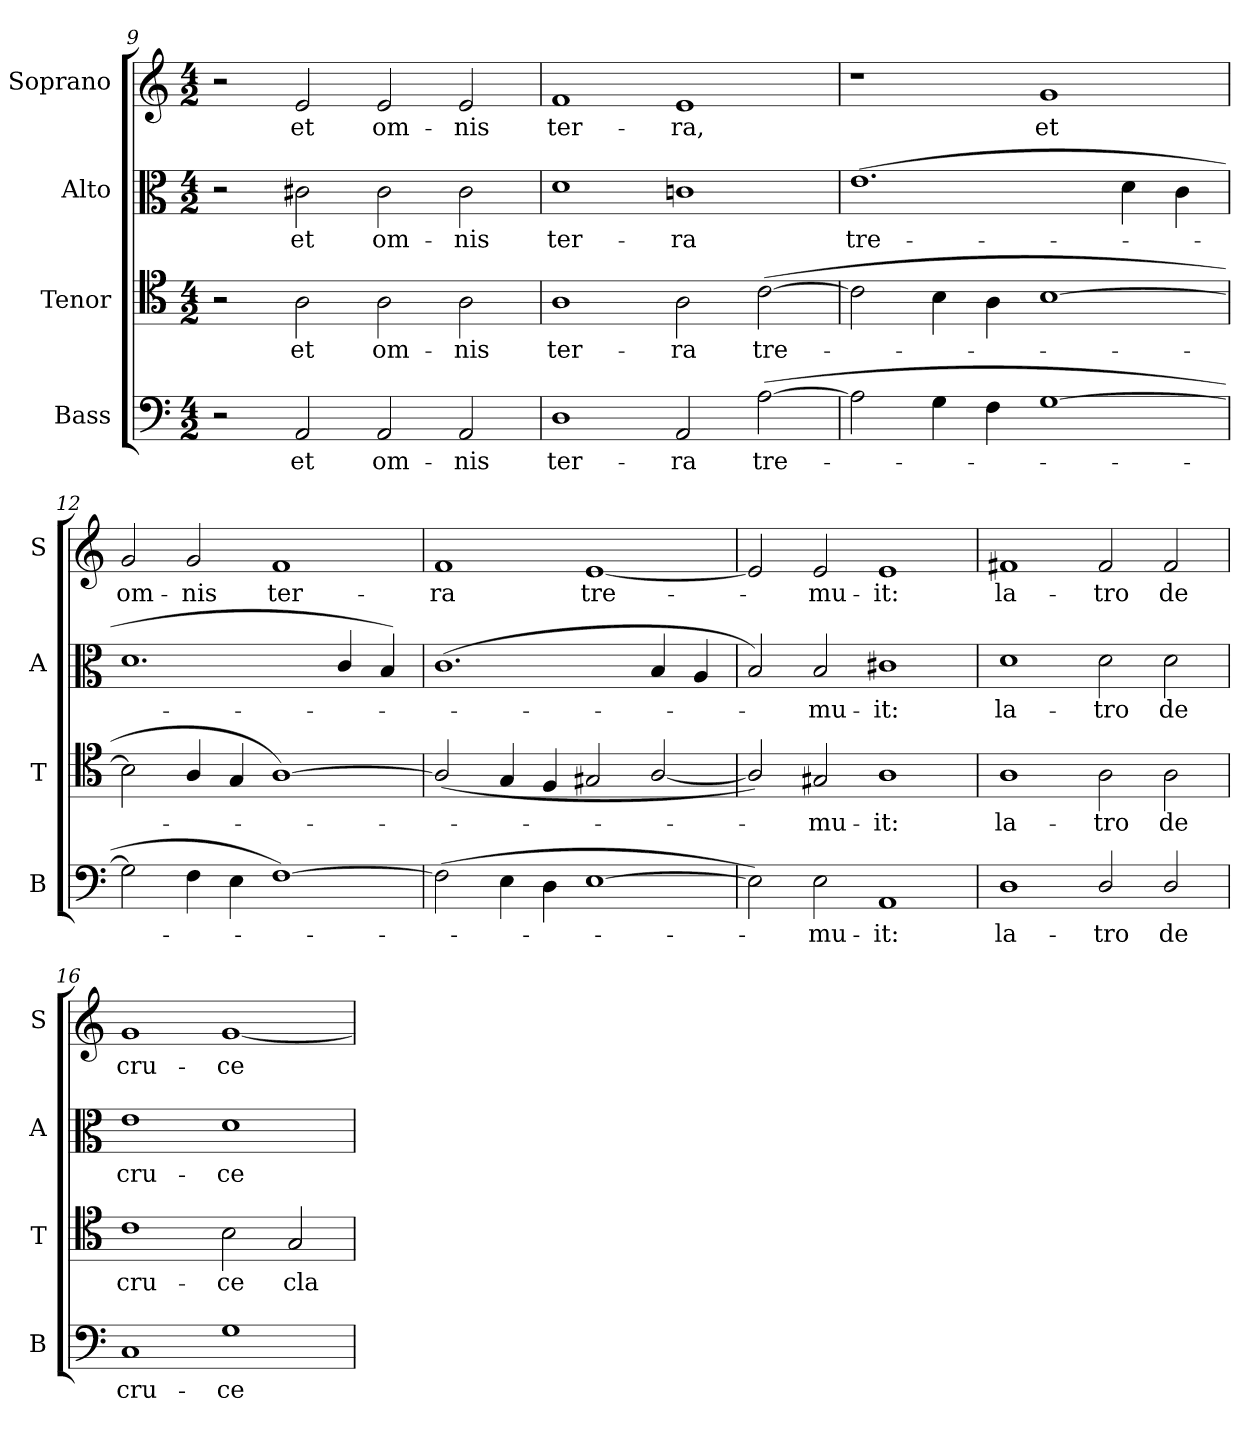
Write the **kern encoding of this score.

**kern	**text	**kern	**text	**kern	**text	**kern	**text
*part4	*part4	*part3	*part3	*part2	*part2	*part1	*part1
*staff4	*staff4	*staff3	*staff3	*staff2	*staff2	*staff1	*staff1
*I"Bass	*	*I"Tenor	*	*I"Alto	*	*I"Soprano	*
*I'B	*	*I'T	*	*I'A	*	*I'S	*
!!LO:LB:g=z
*clefF4	*	*clefC4	*	*clefC3	*	*clefG2	*
*k[]	*	*k[]	*	*k[]	*	*k[]	*
*C:	*	*C:	*	*C:	*	*C:	*
*M4/2	*	*M4/2	*	*M4/2	*	*M4/2	*
=9	=9	=9	=9	=9	=9	=9	=9
2r	.	2r	.	2r	.	2r	.
!	!LO:LY:b	!	!LO:LY:b	!	!LO:LY:b	!	!LO:LY:b
2AA	et	2A	et	2c#X	et	2e	et
!	!LO:LY:b	!	!LO:LY:b	!	!LO:LY:b	!	!LO:LY:b
2AA	om-	2A	om-	2c#	om-	2e	om-
!	!LO:LY:b	!	!LO:LY:b	!	!LO:LY:b	!	!LO:LY:b
2AA	-nis	2A	-nis	2c#	-nis	2e	-nis
=10	=10	=10	=10	=10	=10	=10	=10
!	!LO:LY:b	!	!LO:LY:b	!	!LO:LY:b	!	!LO:LY:b
1D	ter-	1A	ter-	1d	ter-	1f	ter-
!	!LO:LY:b	!	!LO:LY:b	!	!LO:LY:b	!	!LO:LY:b
2AA	-ra	2A	-ra	1cn	-ra	1e	-ra,
!	!LO:LY:b	!	!LO:LY:b	!	!	!	!
(>[2A	tre-	(<[2c	tre-	.	.	.	.
=11	=11	=11	=11	=11	=11	=11	=11
!	!	!	!	!	!LO:LY:b	!	!
2A]	.	2c]	.	(<1.e	tre-	1r	.
4G	.	4B	.	.	.	.	.
4F	.	4A	.	.	.	.	.
!	!	!	!	!	!	!	!LO:LY:b
[1G	.	[1B	.	.	.	1g	et
.	.	.	.	4d	.	.	.
.	.	.	.	4c	.	.	.
=12	=12	=12	=12	=12	=12	=12	=12
!	!	!	!	!	!	!	!LO:LY:b
2G]	.	2B]	.	1.d	.	2g/	om-
!	!	!	!	!	!	!	!LO:LY:b
4F	.	4A/	.	.	.	2g/	-nis
4E	.	4G	.	.	.	.	.
!	!	!	!	!	!	!	!LO:LY:b
[1F)	.	[1A)	.	.	.	1f	ter-
.	.	.	.	4c/	.	.	.
.	.	.	.	4B)	.	.	.
!!LO:LB:g=z
=13	=13	=13	=13	=13	=13	=13	=13
!	!	!	!	!	!	!	!LO:LY:b
(>2F]	.	(<2A/]	.	(<1.c	.	1f	-ra
4E	.	4G	.	.	.	.	.
4D	.	4F	.	.	.	.	.
!	!	!	!	!	!	!	!LO:LY:b
[1E	.	2G#X	.	.	.	[1e	tre-
.	.	[2A/	.	4B	.	.	.
.	.	.	.	4A	.	.	.
=14	=14	=14	=14	=14	=14	=14	=14
2E])	.	2A/])	.	2B)	.	2e]	.
!	!LO:LY:b	!	!LO:LY:b	!	!LO:LY:b	!	!LO:LY:b
2E	mu-	2G#X	mu-	2B	mu-	2e	mu-
!	!LO:LY:b	!	!LO:LY:b	!	!LO:LY:b	!	!LO:LY:b
1AA	-it:	1A	-it:	1c#X	-it:	1e	-it:
=15	=15	=15	=15	=15	=15	=15	=15
!	!LO:LY:b	!	!LO:LY:b	!	!LO:LY:b	!	!LO:LY:b
1D	la-	1A	la-	1d	la-	1f#X	la-
!	!LO:LY:b	!	!LO:LY:b	!	!LO:LY:b	!	!LO:LY:b
2D/	-tro	2A	-tro	2d	-tro	2f#	-tro
!	!LO:LY:b	!	!LO:LY:b	!	!LO:LY:b	!	!LO:LY:b
2D/	de	2A	de	2d	de	2f#	de
=16	=16	=16	=16	=16	=16	=16	=16
!	!LO:LY:b	!	!LO:LY:b	!	!LO:LY:b	!	!LO:LY:b
1C	cru-	1c	cru-	1e	cru-	1g	cru-
!	!LO:LY:b	!	!LO:LY:b	!	!LO:LY:b	!	!LO:LY:b
1G	-ce	2B	-ce	1d	-ce	[1g/	-ce
!	!	!	!LO:LY:b	!	!	!	!
.	.	2G	cla-	.	.	.	.
=	=	=	=	=	=	=	=
*-	*-	*-	*-	*-	*-	*-	*-
